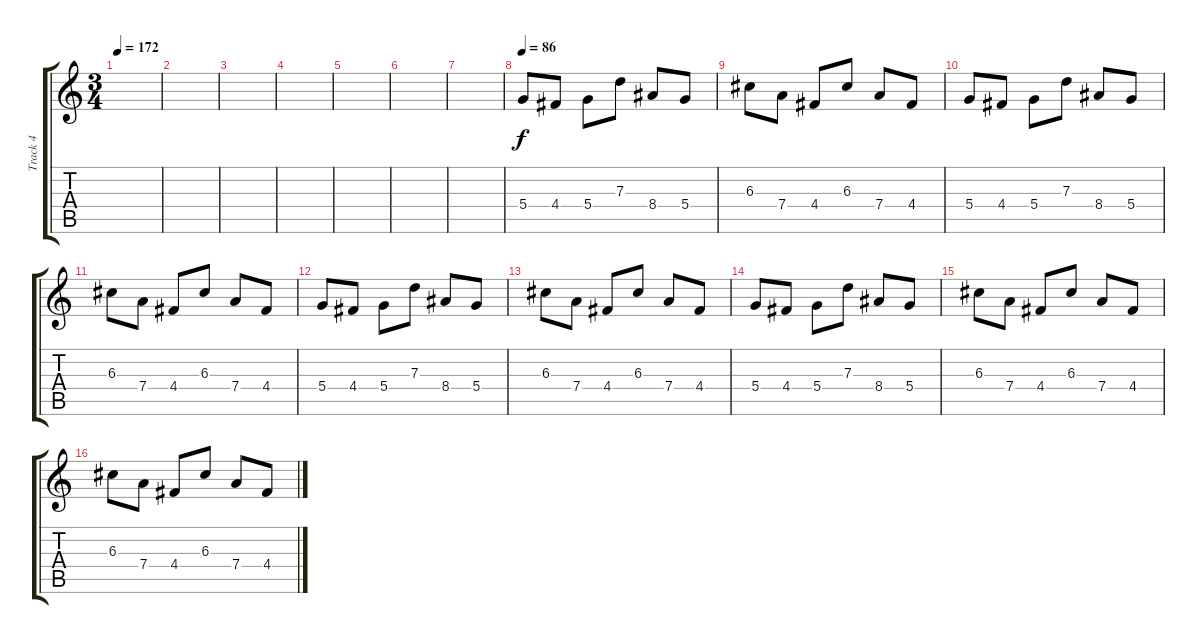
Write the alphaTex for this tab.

\track ("Track 4" "Track 4") {instrument acousticguitarsteel}
\staff {score tabs}
\tuning (E4 B3 G3 D3 A2 E2) {hide}
\ts (3 4)
\tempo 172
\clef g2
\ks c
|
|
|
|
|
|
|
\tempo 86
5.4.8 4.4.8 5.4.8 7.3.8 8.4.8 5.4.8 |
6.3.8 7.4.8 4.4.8 6.3.8 7.4.8 4.4.8 |
5.4.8 4.4.8 5.4.8 7.3.8 8.4.8 5.4.8 |
6.3.8 7.4.8 4.4.8 6.3.8 7.4.8 4.4.8 |
5.4.8 4.4.8 5.4.8 7.3.8 8.4.8 5.4.8 |
6.3.8 7.4.8 4.4.8 6.3.8 7.4.8 4.4.8 |
5.4.8 4.4.8 5.4.8 7.3.8 8.4.8 5.4.8 |
6.3.8 7.4.8 4.4.8 6.3.8 7.4.8 4.4.8 |
6.3.8 7.4.8 4.4.8 6.3.8 7.4.8 4.4.8
